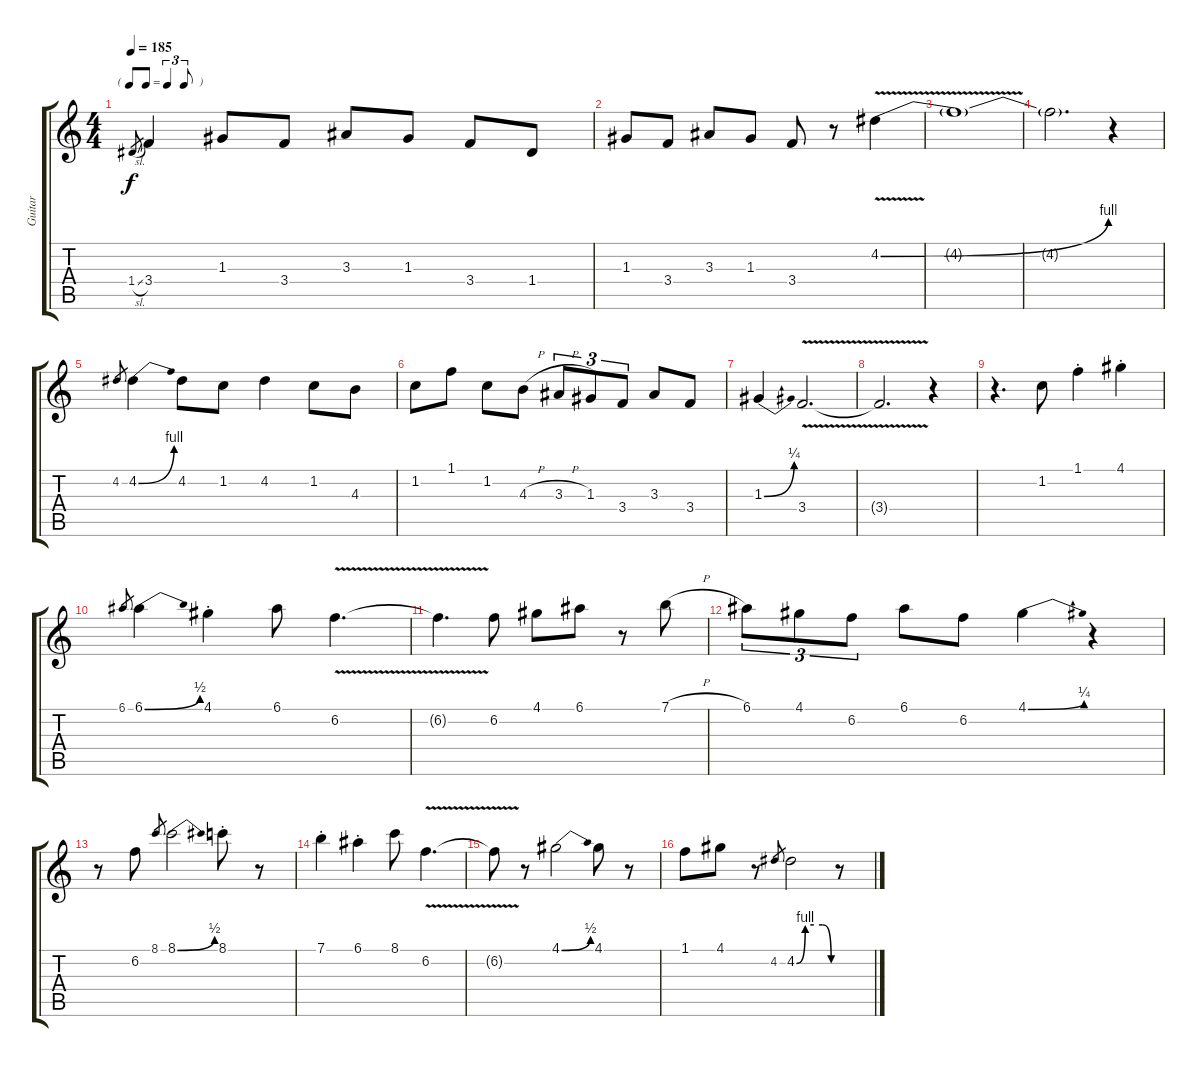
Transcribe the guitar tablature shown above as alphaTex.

\track ("Guitar" "Guitar") {instrument overdrivenguitar}
\staff {score tabs}
\tuning (E4 B3 G3 D3 A2 E2) {hide}
\ts (4 4)
\tf triplet8th
\tempo 185
\clef g2
\ks c
1.4{sl}.8{gr dy f} 3.4.4 1.3.8 3.4.8 3.3.8 1.3.8 3.4.8 1.4.8 |
1.3.8 3.4.8 3.3.8 1.3.8 3.4.8 r.8 4.2{be (bend 0 0 60 4) v}.4 |
4.2{t}.1 |
4.2{t}.2{d} r.4 |
4.2.8{gr} 4.2{be (bend 0 0 60 4)}.4 4.2.8 1.2.8 4.2.4 1.2.8 4.3.8 |
1.2.8 1.1.8 1.2.8 4.3{h}.8 3.3{h}.8{tu (3 2)} 1.3.8{tu (3 2)} 3.4.8{tu (3 2)} 3.3.8 3.4.8 |
1.3{be (bend 0 0 60 1)}.4 3.4{v}.2{d} |
3.4{t}.2{d} r.4 |
r.4{d} 1.2.8 1.1{st}.4 4.1{st}.4 |
6.1.8{gr} 6.1{be (bend 0 0 60 2)}.4 4.1{st}.4 6.1.8 6.2{v}.4{d} |
6.2{t}.4{d} 6.2.8 4.1.8 6.1.8 r.8 7.1{h}.8 |
6.1.8{tu (3 2)} 4.1.8{tu (3 2)} 6.2.8{tu (3 2)} 6.1.8 6.2.8 4.1{be (bend 0 0 60 1)}.4 r.4 |
r.8 6.2.8 8.1.8{gr} 8.1{be (bend 0 0 60 2)}.2 8.1{st}.8 r.8 |
7.1{st}.4 6.1{st}.4 8.1.8 6.2{v}.4{d} |
6.2{t}.8 r.8 4.1{be (bend 0 0 60 2)}.2 4.1.8 r.8 |
1.1.8 4.1.8 r.8 4.2.8{gr} 4.2{be (custom 0 0 15 4 30 4 45 4 60 0)}.2 r.8
